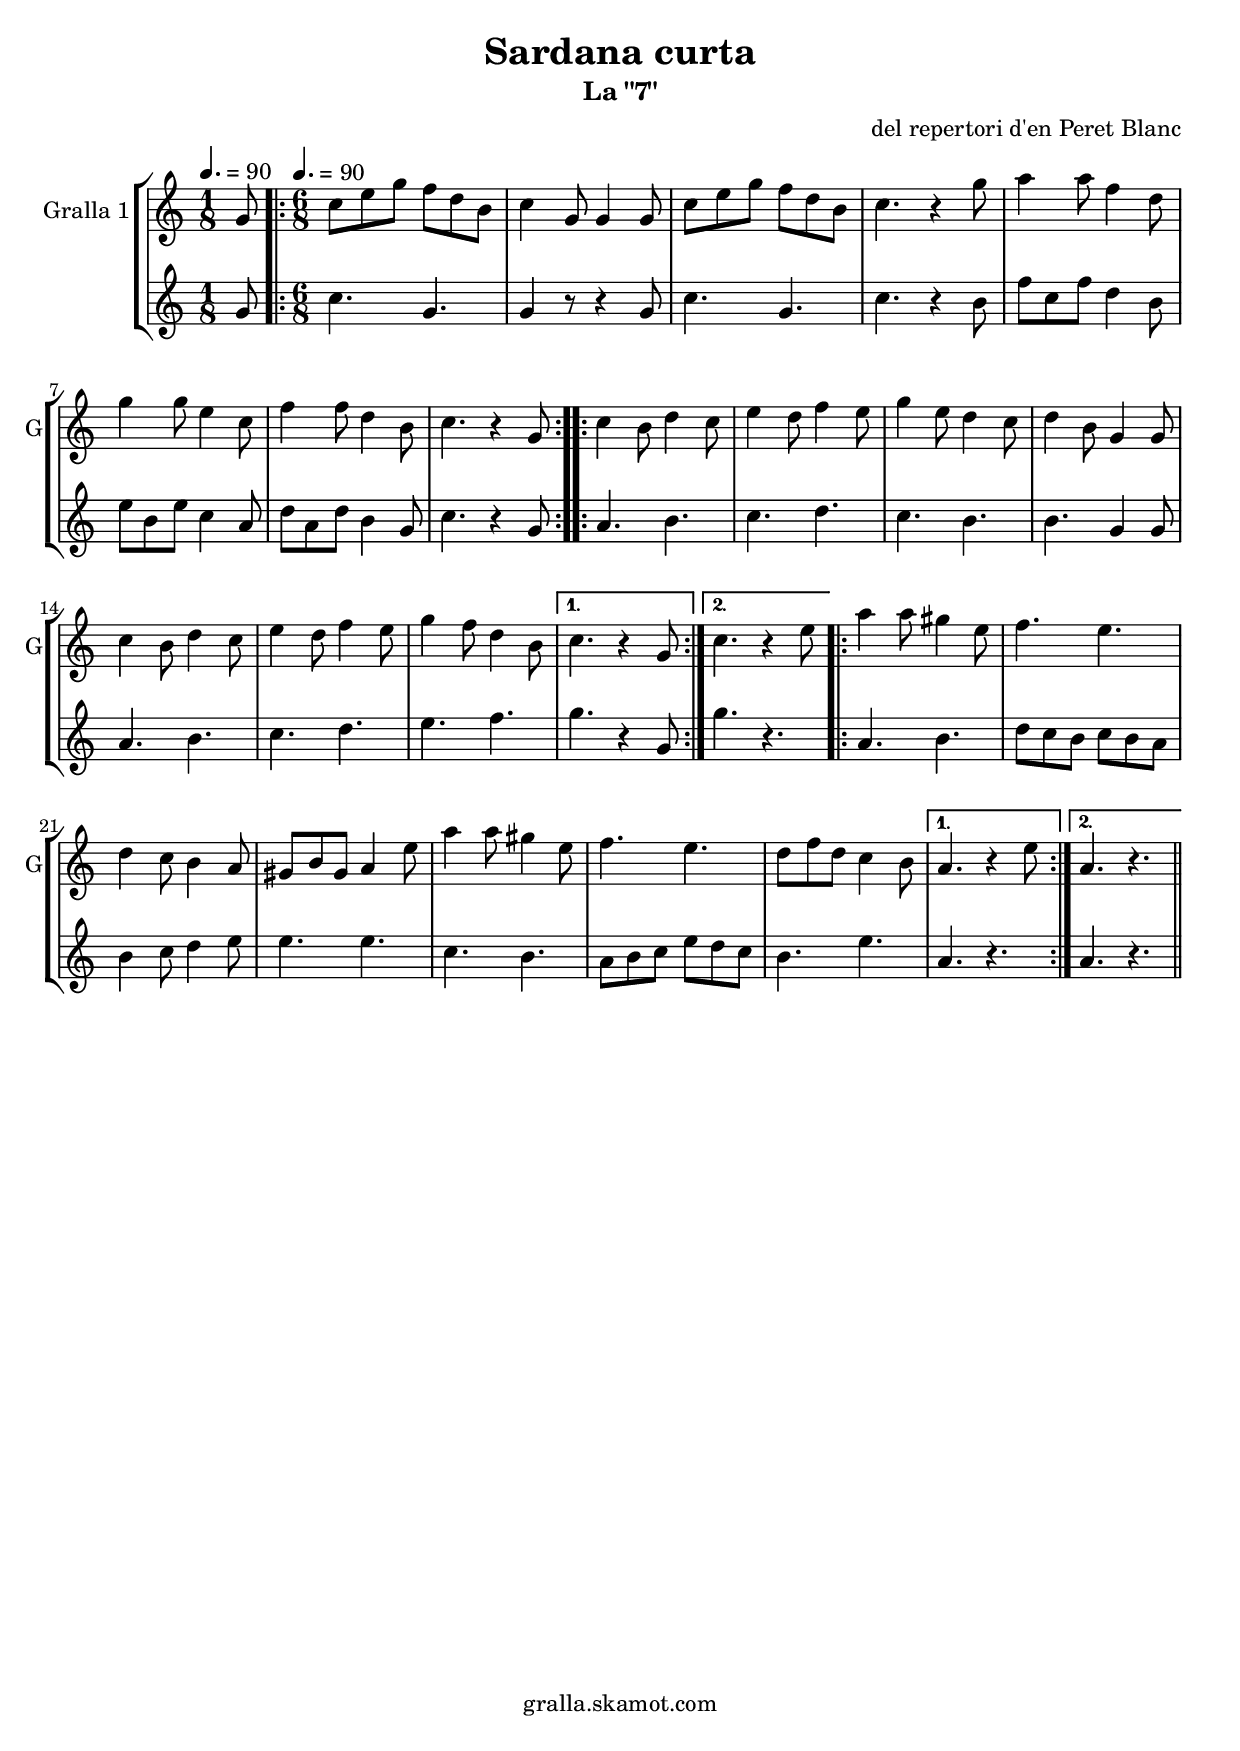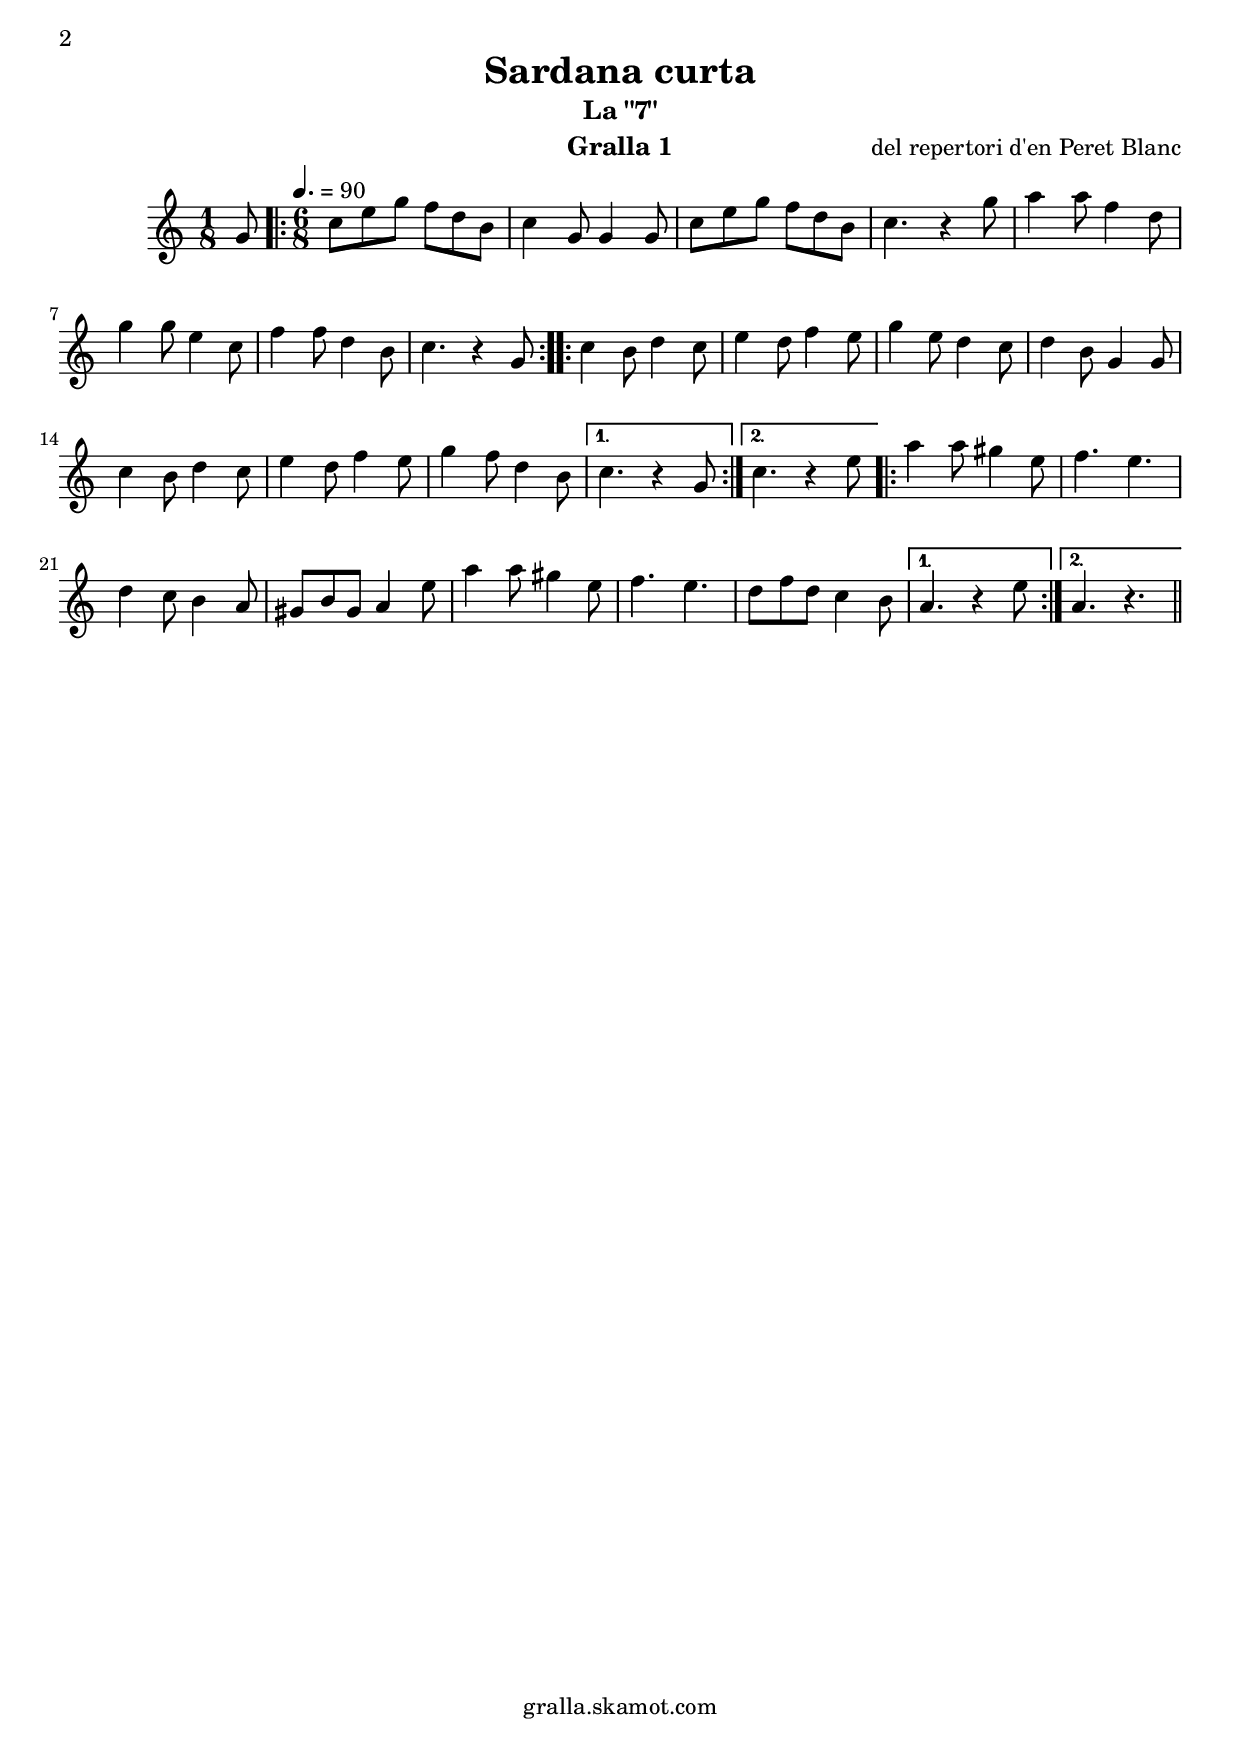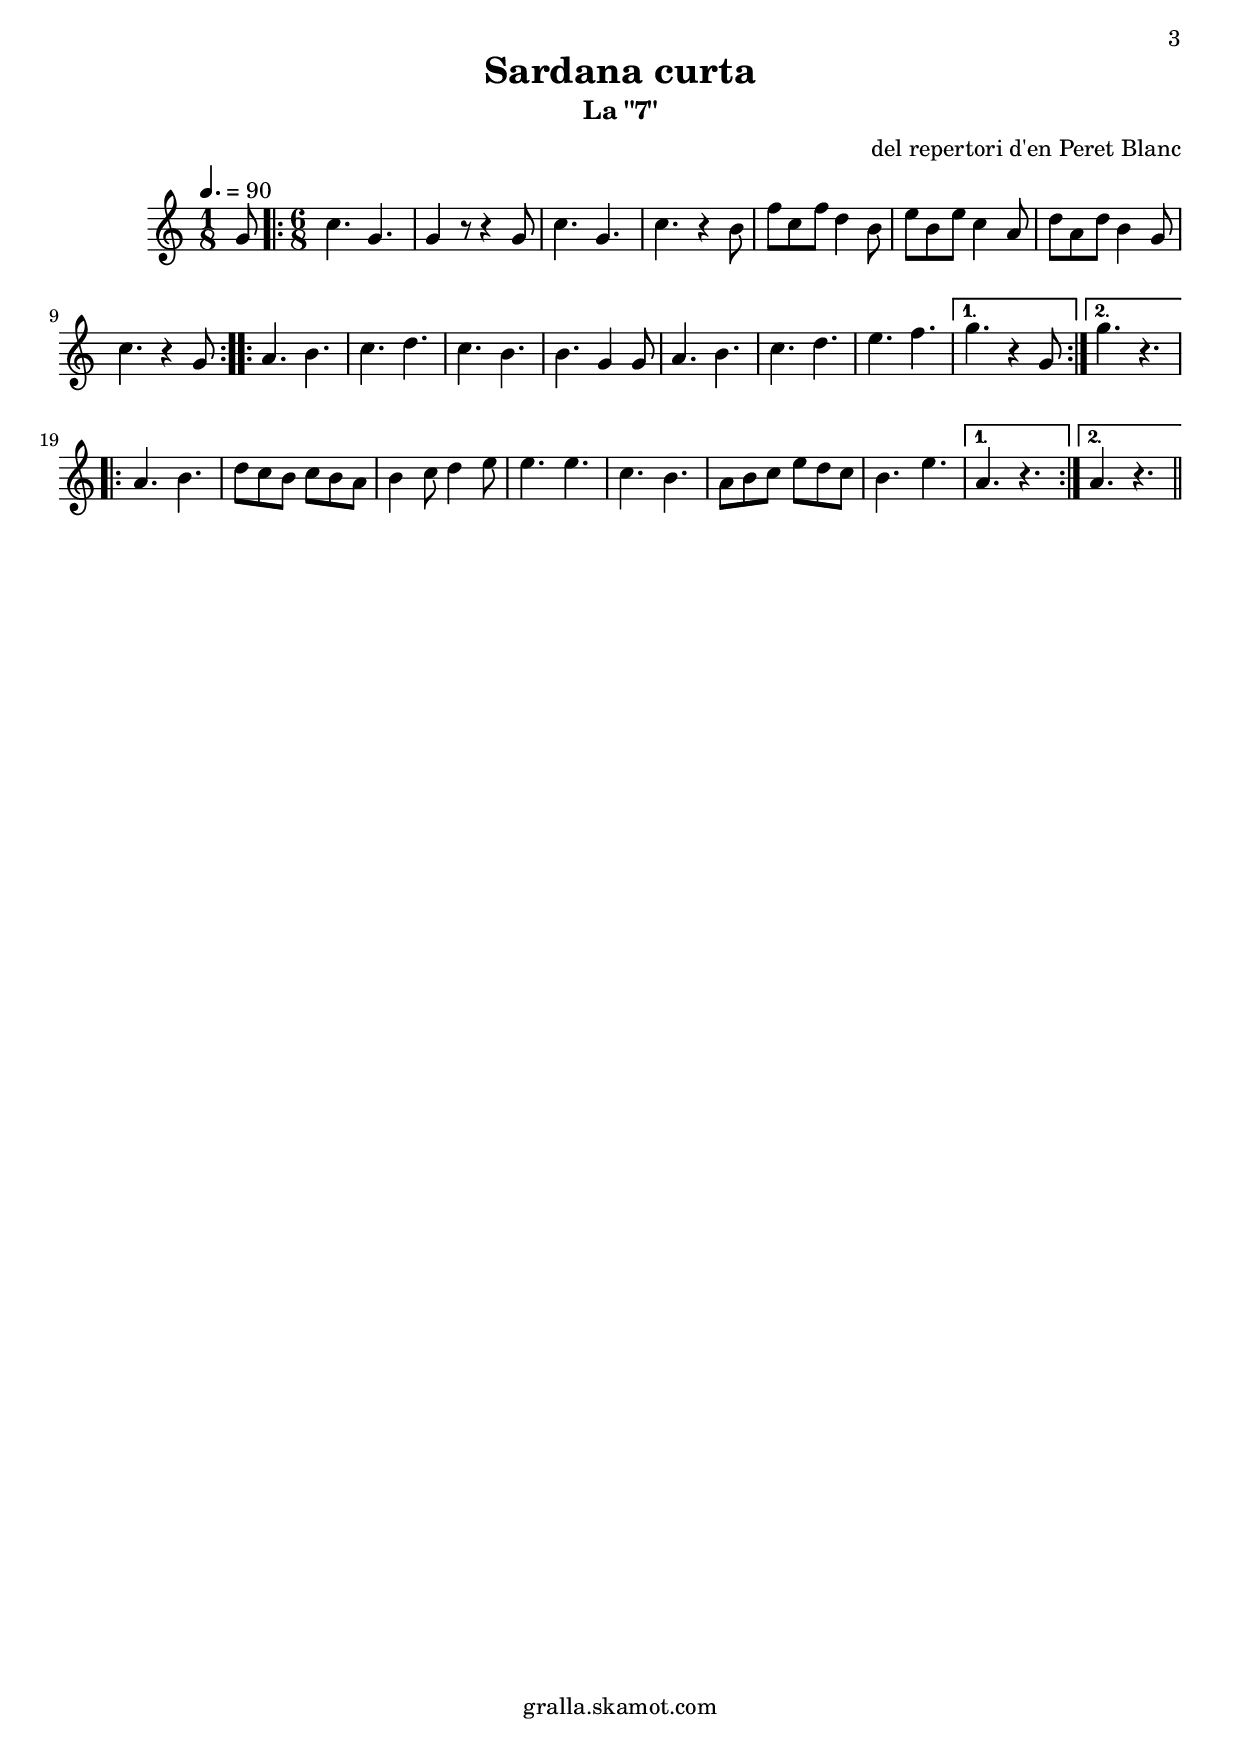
\version "2.16.2"

\header {
  dedication=""
  title="Sardana curta"
  subtitle="La \"7\""
  subsubtitle=""
  poet=""
  meter=""
  piece=""
  composer="del repertori d'en Peret Blanc"
  arranger=""
  opus=""
  instrument=""
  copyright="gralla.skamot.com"
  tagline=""
}

liniaroAa =
\relative g'
{
  \clef treble
  \key c \major
  \time 1/8
  g8 \tempo 4. = 90  |
  \time 6/8   \repeat volta 2 { c8 e g f d b  |
  c4 g8 g4 g8  |
  c8 e g f d b  |
  %05
  c4. r4 g'8  |
  a4 a8 f4 d8  |
  g4 g8 e4 c8  |
  f4 f8 d4 b8  |
  c4. r4 g8  | }
  %10
  \repeat volta 2 { c4 b8 d4 c8  |
  e4 d8 f4 e8  |
  g4 e8 d4 c8  |
  d4 b8 g4 g8  |
  c4 b8 d4 c8  |
  %15
  e4 d8 f4 e8  |
  g4 f8 d4 b8 }
  \alternative { { c4. r4 g8 }
  { c4. r4 e8 } }
  \repeat volta 2 { a4 a8 gis4 e8  |
  %20
  f4. e  |
  d4 c8 b4 a8  |
  gis8 b gis a4 e'8  |
  a4 a8 gis4 e8  |
  f4. e  |
  %25
  d8 f d c4 b8 }
  \alternative { { a4. r4 e'8 }
  { a,4. r } } \bar "||"
}

liniaroAb =
\relative g'
{
  \tempo 4. = 90
  \clef treble
  \key c \major
  \time 1/8
  g8  |
  \time 6/8   \repeat volta 2 { c4. g  |
  g4 r8 r4 g8  |
  c4. g  |
  %05
  c4. r4 b8  |
  f'8 c f d4 b8  |
  e8 b e c4 a8  |
  d8 a d b4 g8  |
  c4. r4 g8  | }
  %10
  \repeat volta 2 { a4. b  |
  c4. d  |
  c4. b  |
  b4. g4 g8  |
  a4. b  |
  %15
  c4. d  |
  e4. f }
  \alternative { { g4. r4 g,8 }
  { g'4. r } }
  \repeat volta 2 { a,4. b  |
  %20
  d8 c b c b a  |
  b4 c8 d4 e8  |
  e4. e  |
  c4. b  |
  a8 b c e d c  |
  %25
  b4. e }
  \alternative { { a,4. r }
  { a4. r } } \bar "||"
}

\bookpart {
  \score {
    \new StaffGroup {
      \override Score.RehearsalMark.self-alignment-X = #LEFT
      <<
        \new Staff \with {instrumentName = #"Gralla 1" shortInstrumentName = #"G"} \liniaroAa
        \new Staff \with {instrumentName = #"" shortInstrumentName = #" "} \liniaroAb
      >>
    }
    \layout {}
  }
  \score { \unfoldRepeats
    \new StaffGroup {
      \override Score.RehearsalMark.self-alignment-X = #LEFT
      <<
        \new Staff \with {instrumentName = #"Gralla 1" shortInstrumentName = #"G"} \liniaroAa
        \new Staff \with {instrumentName = #"" shortInstrumentName = #" "} \liniaroAb
      >>
    }
    \midi {
      \set Staff.midiInstrument = "oboe"
      \set DrumStaff.midiInstrument = "drums"
    }
  }
}

\bookpart {
  \header {instrument="Gralla 1"}
  \score {
    \new StaffGroup {
      \override Score.RehearsalMark.self-alignment-X = #LEFT
      <<
        \new Staff \liniaroAa
      >>
    }
    \layout {}
  }
  \score { \unfoldRepeats
    \new StaffGroup {
      \override Score.RehearsalMark.self-alignment-X = #LEFT
      <<
        \new Staff \liniaroAa
      >>
    }
    \midi {
      \set Staff.midiInstrument = "oboe"
      \set DrumStaff.midiInstrument = "drums"
    }
  }
}

\bookpart {
  \header {instrument=""}
  \score {
    \new StaffGroup {
      \override Score.RehearsalMark.self-alignment-X = #LEFT
      <<
        \new Staff \liniaroAb
      >>
    }
    \layout {}
  }
  \score { \unfoldRepeats
    \new StaffGroup {
      \override Score.RehearsalMark.self-alignment-X = #LEFT
      <<
        \new Staff \liniaroAb
      >>
    }
    \midi {
      \set Staff.midiInstrument = "oboe"
      \set DrumStaff.midiInstrument = "drums"
    }
  }
}

